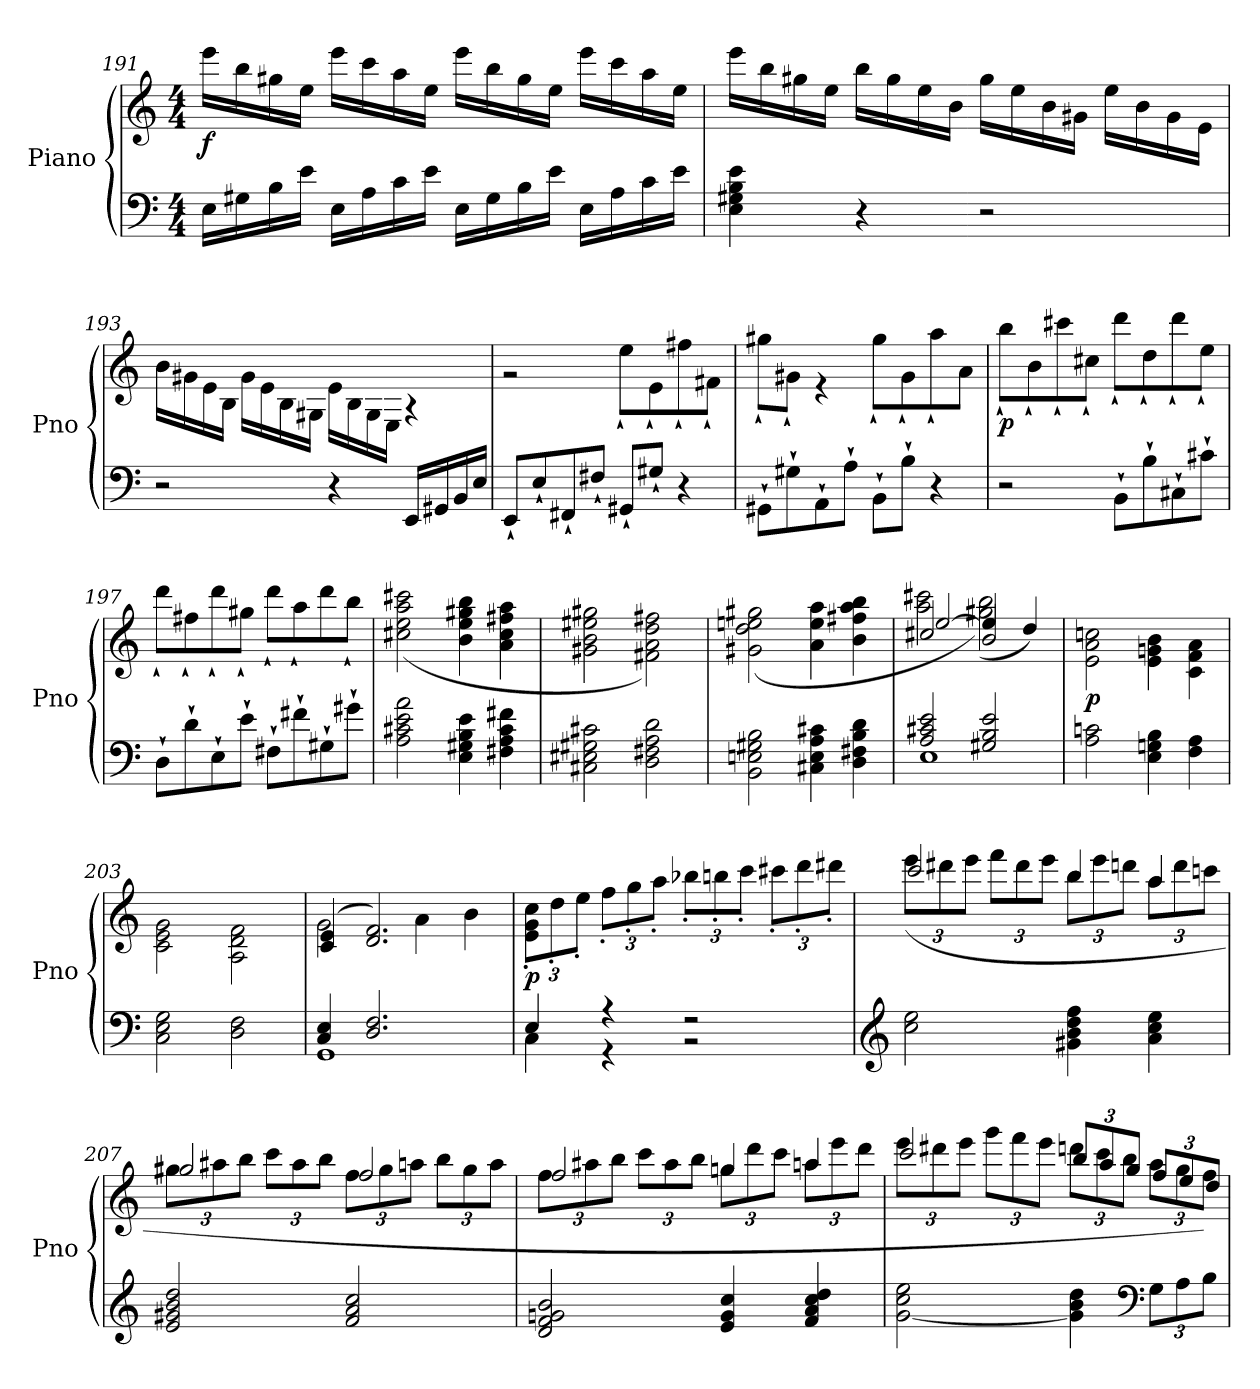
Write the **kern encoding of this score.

**kern	**kern	**dynam
*part1	*part1	*part1
*staff2	*staff1	*staff1/2
*I"Piano	*	*
*I'Pno	*	*
!!LO:LB:g=z
*clefF4	*clefG2	*
*k[]	*k[]	*
*M4/4	*M4/4	*
=191	=191	=191
*	*^	*
!	!	!	!LO:DY:b
16E\LL	1ryy	16eee\LL	f
16G#X\	.	16bb\	.
16B\	.	16gg#X\	.
16e\JJ	.	16ee\JJ	.
16E\LL	.	16eee\LL	.
16A\	.	16ccc\	.
16c\	.	16aa\	.
16e\JJ	.	16ee\JJ	.
16E\LL	.	16eee\LL	.
16G#\	.	16bb\	.
16B\	.	16gg#\	.
16e\JJ	.	16ee\JJ	.
16E\LL	.	16eee\LL	.
16A\	.	16ccc\	.
16c\	.	16aa\	.
16e\JJ	.	16ee\JJ	.
=192	=192	=192	=192
4E\ 4G#X\ 4B\ 4e\	1ryy	16eee\LL	.
.	.	16bb\	.
.	.	16gg#X\	.
.	.	16ee\JJ	.
4r	.	16bb\LL	.
.	.	16gg#\	.
.	.	16ee\	.
.	.	16b\JJ	.
2r	.	16gg#\LL	.
.	.	16ee\	.
.	.	16b\	.
.	.	16g#X\JJ	.
.	.	16ee\LL	.
.	.	16b\	.
.	.	16g#\	.
.	.	16e\JJ	.
!!LO:LB:g=z	!!
=193	=193	=193	=193
2r	1ryy	16b\LL	.
.	.	16g#X\	.
.	.	16e\	.
.	.	16B\JJ	.
.	.	16g#\LL	.
.	.	16e\	.
.	.	16B\	.
.	.	16G#X\JJ	.
4r	.	16e\LL	.
.	.	16B\	.
.	.	16G#\	.
.	.	16E\JJ	.
16EE/LL	.	4r	.
16GG#X/	.	.	.
16BB/	.	.	.
16E/JJ	.	.	.
=194	=194	=194	=194
8EE`/L	1ryy	2r	.
8E`/	.	.	.
8FF#X`/	.	.	.
8F#X`/J	.	.	.
8GG#X`/L	.	8ee`\L	.
8G#X`/J	.	8e`\	.
4r	.	8ff#X`\	.
.	.	8f#X`\J	.
=195	=195	=195	=195
8GG#X`\L	1ryy	8gg#X`\L	.
8G#X`\	.	8g#X`\J	.
8AA`\	.	4r	.
8A`\J	.	.	.
8BB`\L	.	8gg#`\L	.
8B`\J	.	8g#`\	.
4r	.	8aa`\	.
.	.	8a\J	.
!!LO:PB:g=z	!!
=196	=196	=196	=196
!	!	!	!LO:DY:b
2r	1ryy	8bb`\L	p
.	.	8b`\	.
.	.	8ccc#X`\	.
.	.	8cc#X`\J	.
8BB`\L	.	8ddd`\L	.
8B`\	.	8dd`\	.
8C#X`\	.	8ddd`\	.
8c#X`\J	.	8ee`\J	.
=197	=197	=197	=197
8D`\L	1ryy	8ddd`\L	.
8d`\	.	8ff#X`\	.
8E`\	.	8ddd`\	.
8e`\J	.	8gg#X`\J	.
8F#X`\L	.	8ddd`\L	.
8f#X`\	.	8aa`\	.
8G#X`\	.	8ddd\	.
8g#X`\J	.	8bb`\J	.
=198	=198	=198	=198
2A\ 2c#X\ 2e\ 2a\	1ryy	(<2cc#X\ 2ee\ 2aa\ 2ccc#X\	.
4E\ 4G#X\ 4B\ 4e\	.	4b\ 4ee\ 4gg#X\ 4bb\	.
4F#X\ 4A\ 4c#\ 4f#X\	.	4a\ 4cc#\ 4ff#X\ 4aa\	.
=199	=199	=199	=199
2C#X\ 2E#X\ 2G#X\ 2c#X\	1ryy	2g#X\ 2b\ 2ee#X\ 2gg#X\	.
2D\ 2F#X\ 2A\ 2d\	.	2f#X\ 2a\ 2dd\ 2ff#X\)	.
=200	=200	=200	=200
2BB\ 2En\ 2G#X\ 2B\	1ryy	(<2g#X\ 2dd\ 2een\ 2gg#X\	.
4C#X\ 4E\ 4A\ 4c#X\	.	4a\ 4ee\ 4aa\	.
4D\ 4F#X\ 4B\ 4d\	.	4b\ 4ff#X\ 4aa\ 4bb\	.
!!LO:LB:g=z
=201	=201	=201	=201
*^	*	*^	*
2A/ 2c#X/ 2e/	1E	2cc#X/	2aa\ 2ccc#X\	[2ee/	.
2G#X/ 2B/ 2e/	.	2b/	(<2gg#X\ 2bb\)	4ee/]	.
.	.	.	.	4dd/)	.
*v	*v	*	*	*	*
=202	=202	=202	=202	=202
!	!	!	!	!LO:DY:b
*	*	*v	*v	*
2A\ 2cn\	1ryy	2e\ 2a\ 2ccn\	p
4E\ 4Gn\ 4B\	.	4e\ 4gn\ 4b\	.
4F\ 4A\	.	4c\ 4f\ 4a\	.
=203	=203	=203	=203
2C\ 2E\ 2G\	1ryy	2c\ 2e\ 2g\	.
2D\ 2F\	.	2A\ 2d\ 2f\	.
=204	=204	=204	=204
*^	*	*^	*
4C/ 4E/	1GG	1ryy	2g\	(>4c/ 4e/	.
2.D/ 2.F/	.	.	.	2.d/ 2.f/)	.
.	.	.	4a\	.	.
.	.	.	4b\	.	.
*	*	*	*v	*v	*
=205	=205	=205	=205	=205
*	*	*	*Xbrackettup	*
!	!	!	!	!LO:DY:b
4E/	4C\	1ryy	12e\' 12g\' 12cc\'L	p
.	.	.	12dd'\	.
.	.	.	12ee'\J	.
4r	4r	.	12ff'\L	.
.	.	.	12gg'\	.
.	.	.	12aa'\J	.
2r	2r	.	12bb-X'\L	.
.	.	.	12bbn'\	.
.	.	.	12ccc'\J	.
.	.	.	12ccc#X'\L	.
.	.	.	12ddd'\	.
.	.	.	12ddd#X'\J	.
*v	*v	*	*	*
*	*v	*v	*
!!LO:LB:g=z
=206	=206	=206
*clefG2	*	*
*	*^	*
*	*	*^	*
2cc\ 2ee\	1ryy	(<12eee\L	2ccc/	.
.	.	12ddd#X\	.	.
.	.	12eee\J	.	.
.	.	12fff\L	.	.
.	.	12ddd#\	.	.
.	.	12eee\J	.	.
4g#X\ 4b\ 4dd\ 4ff\	.	12bb\L	4bb/	.
.	.	12eee\	.	.
.	.	12dddn\J	.	.
4a\ 4cc\ 4ee\	.	12aa\L	4aa/	.
.	.	12ddd\	.	.
.	.	12cccn\J	.	.
=207	=207	=207	=207	=207
2e/ 2g#X/ 2b/ 2dd/	1ryy	12gg#X\L	2gg#/	.
.	.	12aa#X\	.	.
.	.	12bb\J	.	.
.	.	12ccc\L	.	.
.	.	12aa#\	.	.
.	.	12bb\J	.	.
2f/ 2a/ 2cc/	.	12ff\L	2ff/	.
.	.	12gg#\	.	.
.	.	12aan\J	.	.
.	.	12bb\L	.	.
.	.	12gg#\	.	.
.	.	12aa\J	.	.
!!LO:LB:g=z	!!	!!
=208	=208	=208	=208	=208
2d/ 2f/ 2gn/ 2b/	1ryy	12ff\L	2ff/	.
.	.	12aa#X\	.	.
.	.	12bb\J	.	.
.	.	12ccc\L	.	.
.	.	12aa#\	.	.
.	.	12bb\J	.	.
4e/ 4g/ 4cc/	.	12ggn\L	4gg/	.
.	.	12ddd\	.	.
.	.	12ccc\J	.	.
4f/ 4a/ 4cc/ 4dd/	.	12aan\L	4aa/	.
.	.	12eee\	.	.
.	.	12ddd\J	.	.
=209	=209	=209	=209	=209
[2g\ 2cc\ 2ee\	1ryy	12eee\L	2ccc/	.
.	.	12ddd#X\	.	.
.	.	12eee\J	.	.
.	.	12ggg\L	.	.
.	.	12fff\	.	.
.	.	12eee\J	.	.
4g\] 4b\ 4dd\	.	12dddn\L	12bb/L	.
.	.	12ccc\	12aa/	.
.	.	12bb\J	12gg/J	.
*clefF4	*	*	*	*
*Xbrackettup	*	*	*	*
12G\L	.	12aa\L	12ff/L	.
12A\	.	12gg\	12ee/	.
12B\J	.	12ff\J)	12dd/J	.
*	*v	*v	*v	*
=	=	=
*-	*-	*-
